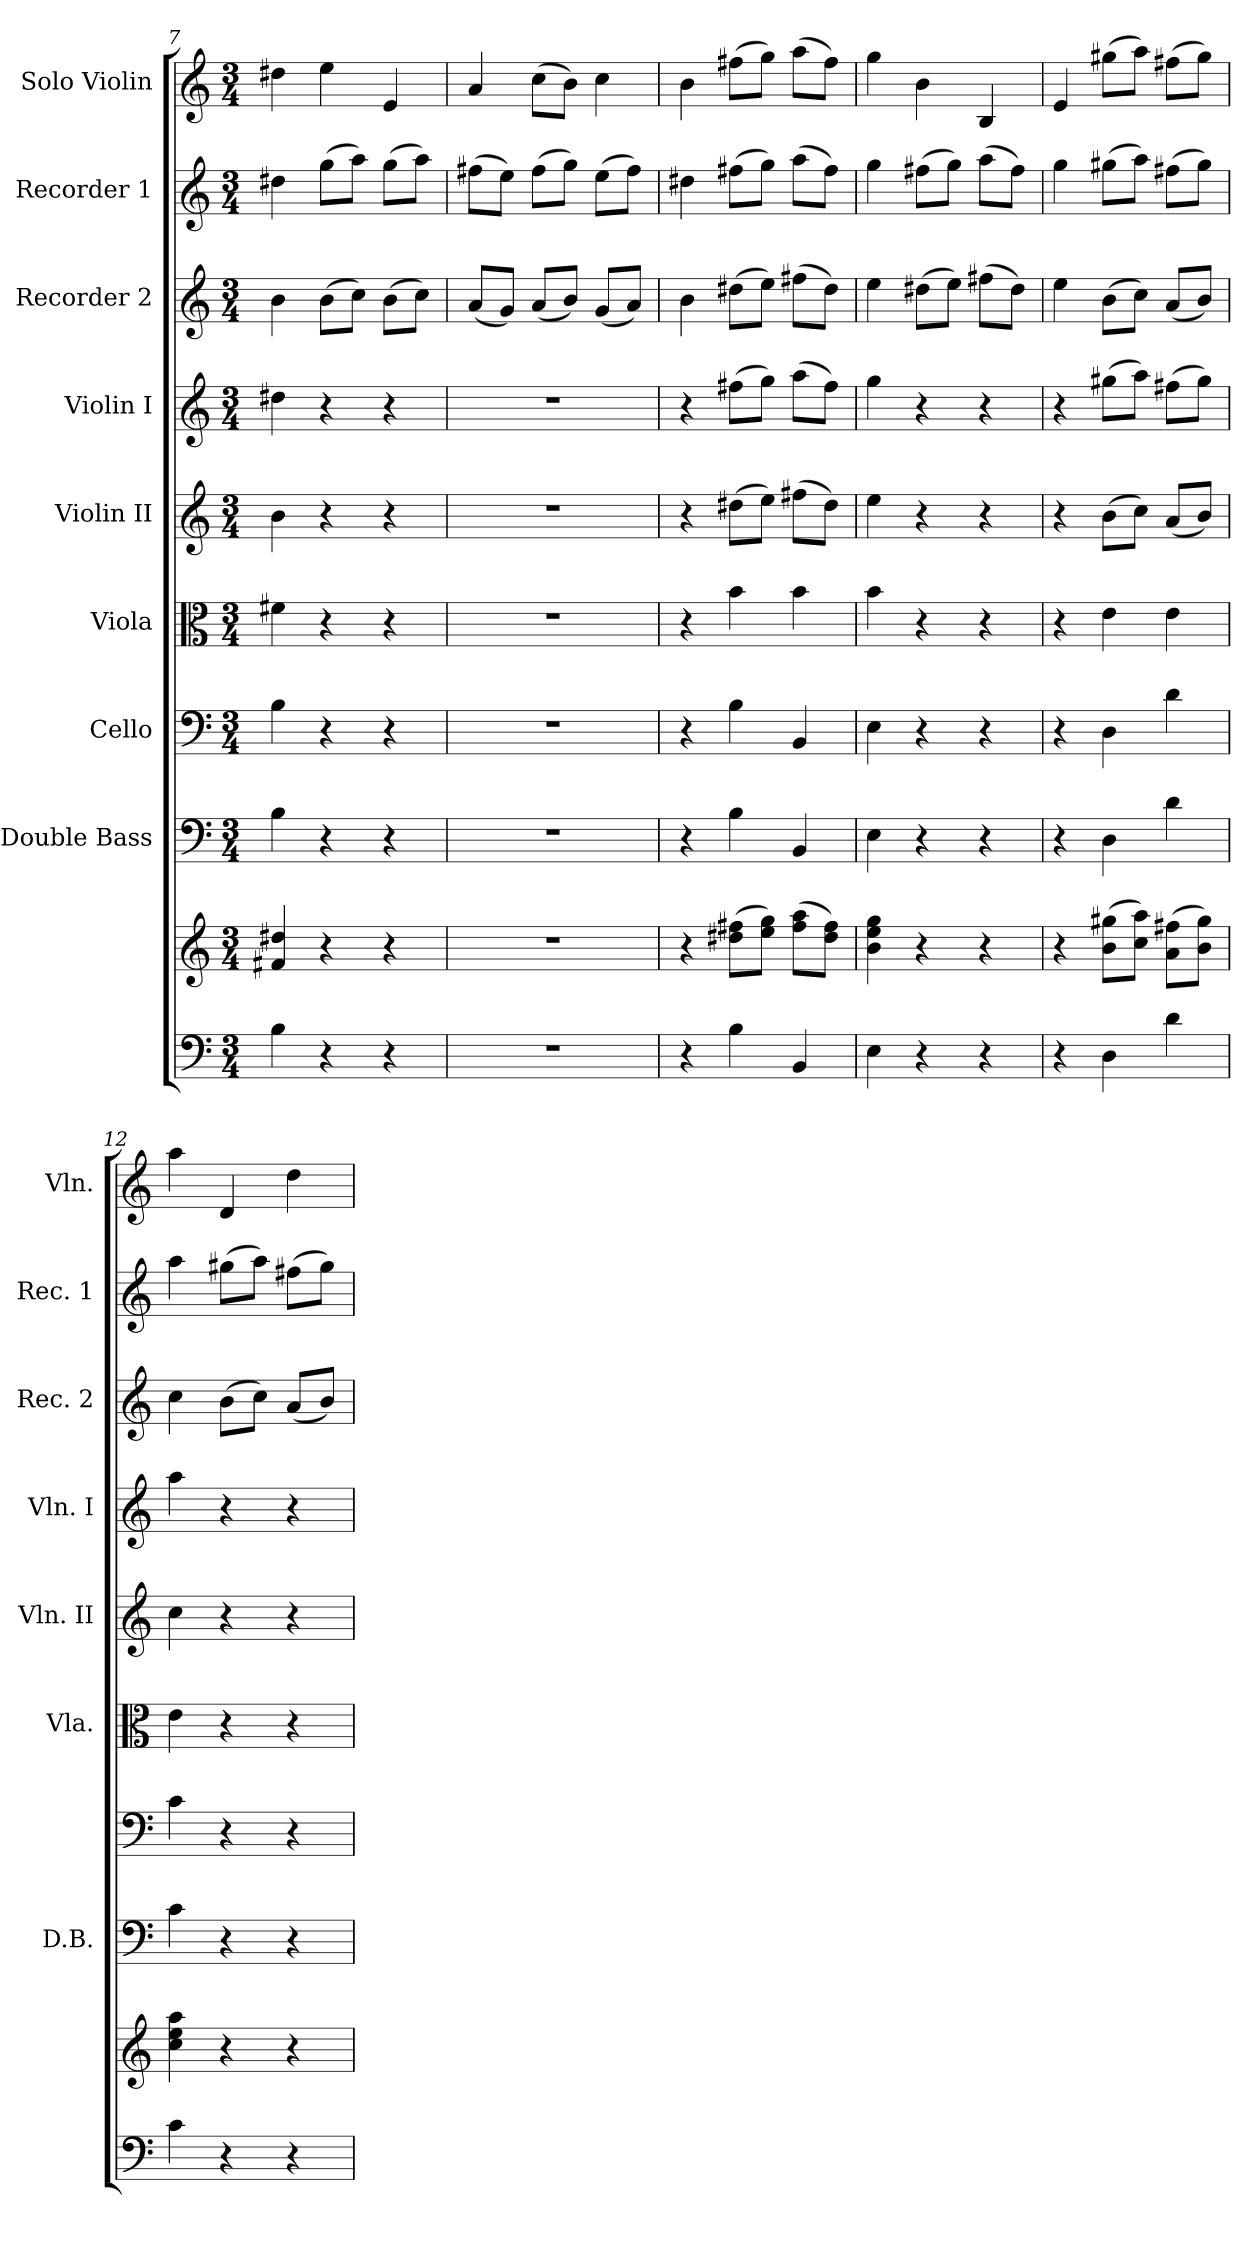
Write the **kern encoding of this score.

**kern	**kern	**kern	**kern	**kern	**kern	**kern	**kern	**kern	**kern
*part9	*part9	*part8	*part7	*part6	*part5	*part4	*part3	*part2	*part1
*staff10	*staff9	*staff8	*staff7	*staff6	*staff5	*staff4	*staff3	*staff2	*staff1
*	*	*I"Double Bass	*I"Cello	*I"Viola	*I"Violin II	*I"Violin I	*I"Recorder 2	*I"Recorder 1	*I"Solo Violin
*	*	*I'D.B.	*	*I'Vla.	*I'Vln. II	*I'Vln. I	*I'Rec. 2	*I'Rec. 1	*I'Vln.
!!LO:PB:g=z
*clefF4	*clefG2	*clefF4	*clefF4	*clefC3	*clefG2	*clefG2	*clefG2	*clefG2	*clefG2
*	*	*ITrd7c12	*	*	*	*	*	*	*
*M3/4	*M3/4	*M3/4	*M3/4	*M3/4	*M3/4	*M3/4	*M3/4	*M3/4	*M3/4
=7	=7	=7	=7	=7	=7	=7	=7	=7	=7
4B\	4f#/ 4dd#/	4BB\	4B\	4f#\	4b\	4dd#\	4b\	4dd#\	4dd#\
4r	4r	4r	4r	4r	4r	4r	(>8b\L	(>8gg\L	4ee\
.	.	.	.	.	.	.	8cc\J)	8aa\J)	.
4r	4r	4r	4r	4r	4r	4r	(>8b\L	(>8gg\L	4e/
.	.	.	.	.	.	.	8cc\J)	8aa\J)	.
=8	=8	=8	=8	=8	=8	=8	=8	=8	=8
2.r	2.r	2.r	2.r	2.r	2.r	2.r	(<8a/L	(>8ff#\L	4a/
.	.	.	.	.	.	.	8g/J)	8ee\J)	.
.	.	.	.	.	.	.	(<8a/L	(>8ff#\L	(>8cc\L
.	.	.	.	.	.	.	8b/J)	8gg\J)	8b\J)
.	.	.	.	.	.	.	(<8g/L	(>8ee\L	4cc\
.	.	.	.	.	.	.	8a/J)	8ff#\J)	.
=9	=9	=9	=9	=9	=9	=9	=9	=9	=9
4r	4r	4r	4r	4r	4r	4r	4b\	4dd#\	4b\
4B\	(>8dd#\ 8ff#\L	4BB\	4B\	4b\	(>8dd#\L	(>8ff#\L	(>8dd#\L	(>8ff#\L	(>8ff#\L
.	8ee\ 8gg\J)	.	.	.	8ee\J)	8gg\J)	8ee\J)	8gg\J)	8gg\J)
4BB/	(>8ff#\ 8aa\L	4BBB/	4BB/	4b\	(>8ff#\L	(>8aa\L	(>8ff#\L	(>8aa\L	(>8aa\L
.	8dd#\ 8ff#\J)	.	.	.	8dd#\J)	8ff#\J)	8dd#\J)	8ff#\J)	8ff#\J)
=10	=10	=10	=10	=10	=10	=10	=10	=10	=10
4E\	4b\ 4ee\ 4gg\	4EE\	4E\	4b\	4ee\	4gg\	4ee\	4gg\	4gg\
4r	4r	4r	4r	4r	4r	4r	(>8dd#\L	(>8ff#\L	4b\
.	.	.	.	.	.	.	8ee\J)	8gg\J)	.
4r	4r	4r	4r	4r	4r	4r	(>8ff#\L	(>8aa\L	4B/
.	.	.	.	.	.	.	8dd#\J)	8ff#\J)	.
=11	=11	=11	=11	=11	=11	=11	=11	=11	=11
4r	4r	4r	4r	4r	4r	4r	4ee\	4gg\	4e/
4D\	(>8b\ 8gg#\L	4DD\	4D\	4e\	(>8b\L	(>8gg#\L	(>8b\L	(>8gg#\L	(>8gg#\L
.	8cc\ 8aa\J)	.	.	.	8cc\J)	8aa\J)	8cc\J)	8aa\J)	8aa\J)
4d\	(>8a\ 8ff#\L	4D\	4d\	4e\	(<8a/L	(>8ff#\L	(<8a/L	(>8ff#\L	(>8ff#\L
.	8b\ 8gg#\J)	.	.	.	8b/J)	8gg#\J)	8b/J)	8gg#\J)	8gg#\J)
=12	=12	=12	=12	=12	=12	=12	=12	=12	=12
4c\	4cc\ 4ee\ 4aa\	4C\	4c\	4e\	4cc\	4aa\	4cc\	4aa\	4aa\
4r	4r	4r	4r	4r	4r	4r	(>8b\L	(>8gg#\L	4d/
.	.	.	.	.	.	.	8cc\J)	8aa\J)	.
4r	4r	4r	4r	4r	4r	4r	(<8a/L	(>8ff#\L	4dd\
.	.	.	.	.	.	.	8b/J)	8gg#\J)	.
=	=	=	=	=	=	=	=	=	=
*-	*-	*-	*-	*-	*-	*-	*-	*-	*-
